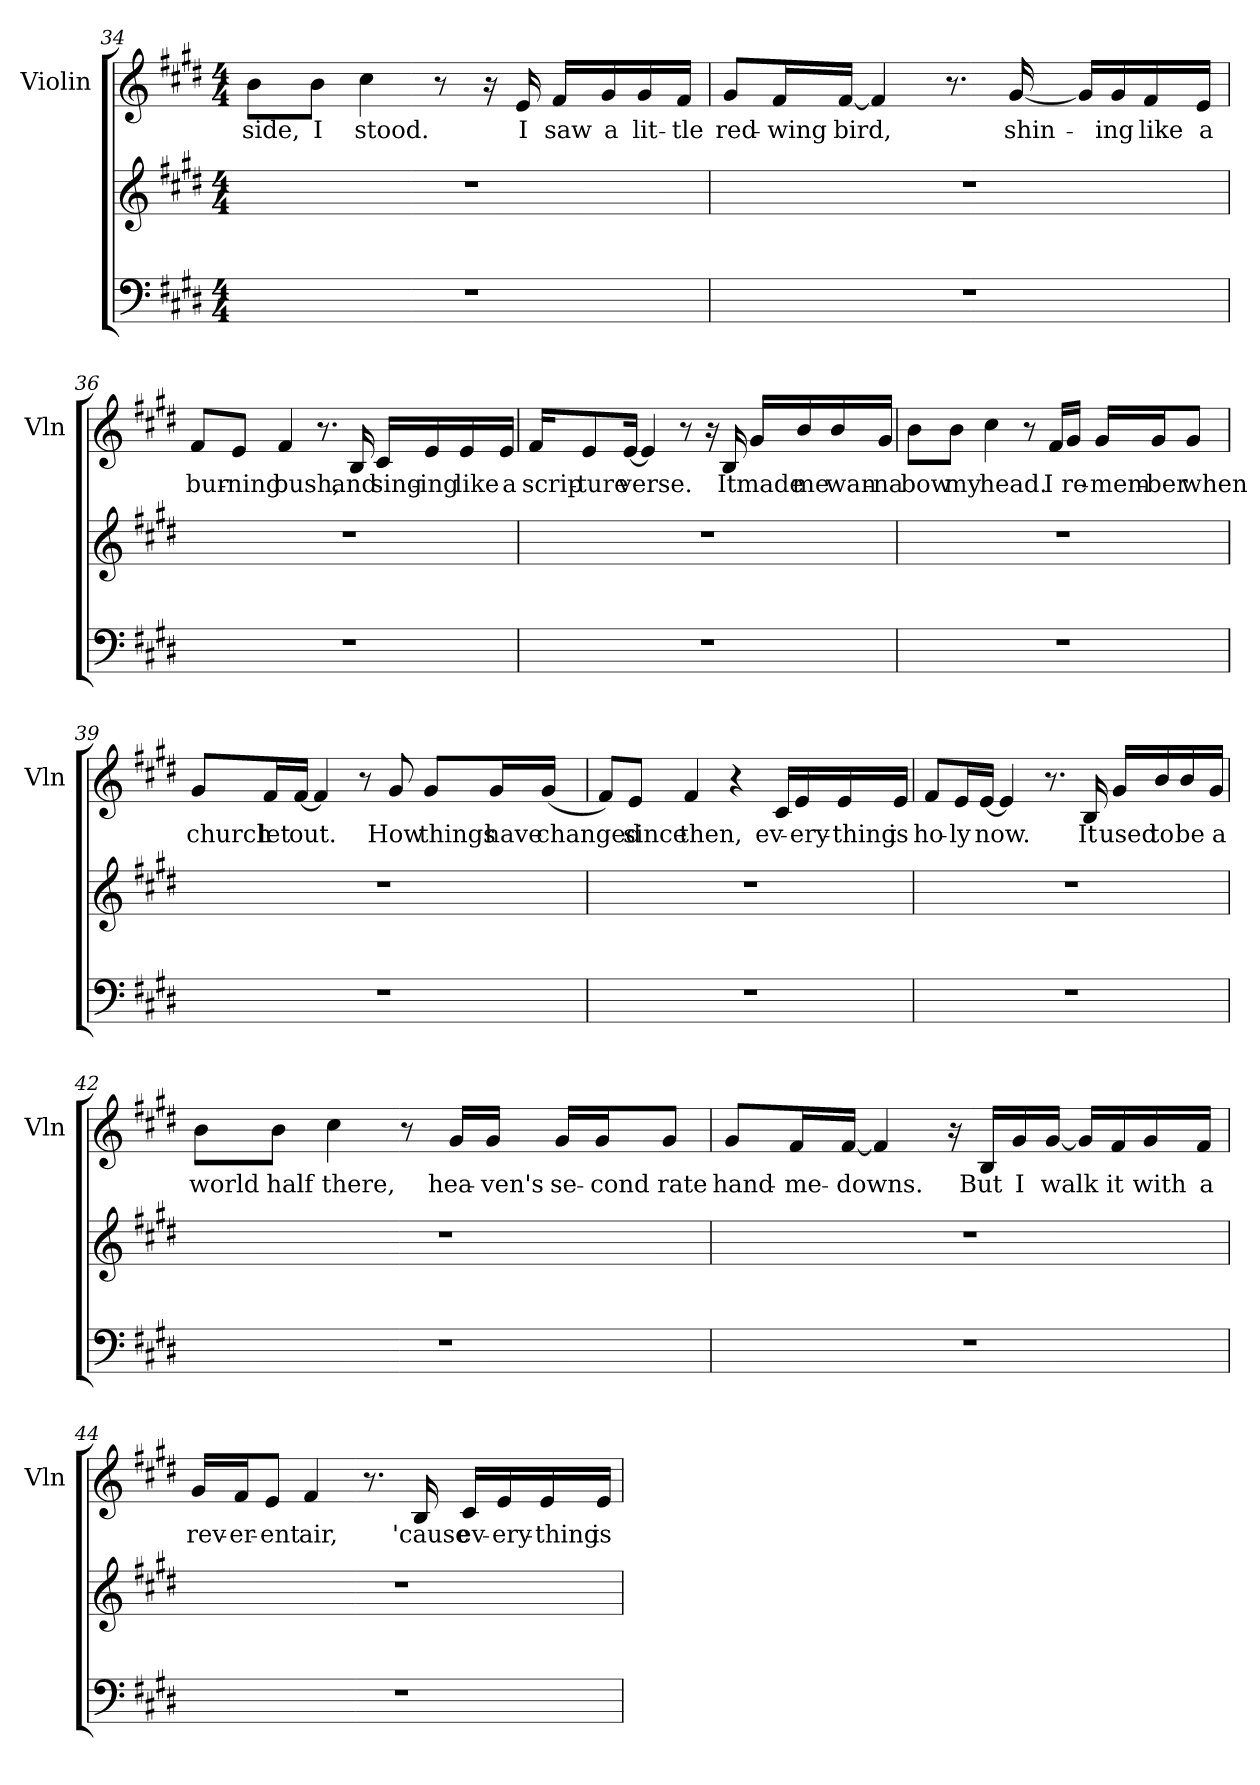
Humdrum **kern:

**kern	**kern	**kern	**text
*part2	*part2	*part1	*part1
*staff3	*staff2	*staff1	*staff1
*	*	*I"Violin	*
*	*	*I'Vln	*
*clefF4	*clefG2	*clefG2	*
*k[f#c#g#d#]	*k[f#c#g#d#]	*k[f#c#g#d#]	*
*M4/4	*M4/4	*M4/4	*
=34	=34	=34	=34
1r	1r	8bL	-side,
.	.	8bJ	I
.	.	4cc#\	stood.
.	.	8r	.
.	.	16r	.
.	.	16e/	I
.	.	16f#LL	saw
.	.	16g#	a
.	.	16g#	lit-
.	.	16f#JJ	-tle
!!LO:LB:g=z
=35	=35	=35	=35
1r	1r	8g#L	red-
.	.	16f#L	-wing
.	.	[16f#JJ	bird,
.	.	4f#/]	.
.	.	8.r	.
.	.	[16g#/	shin-
.	.	16g#LL]	.
.	.	16g#	-ing
.	.	16f#	like
.	.	16eJJ	a
=36	=36	=36	=36
1r	1r	8f#L	bur-
.	.	8eJ	-ning
.	.	4f#/	bush,
.	.	8.r	.
.	.	16B/	and
.	.	16c#LL	sing-
.	.	16e	-ing
.	.	16e	like
.	.	16eJJ	a
!!LO:LB:g=z
=37	=37	=37	=37
1r	1r	16f#KL	scrip-
.	.	8e	-ture
.	.	[16eJk	verse.
.	.	4e/]	.
.	.	8r	.
.	.	16r	.
.	.	16B/	It
.	.	16g#LL	made
.	.	16b	me
.	.	16b	wan-
.	.	16g#JJ	-na
=38	=38	=38	=38
1r	1r	8bL	bow
.	.	8bJ	my
.	.	4cc#\	head.
.	.	8r	.
.	.	16f#LL	I
.	.	16g#JJ	re-
.	.	16g#LL	-mem-
.	.	16g#J	-ber
.	.	8g#J	when
!!LO:LB:g=z
=39	=39	=39	=39
1r	1r	8g#L	church
.	.	16f#L	let
.	.	[16f#JJ	out.
.	.	4f#/]	.
.	.	8r	.
.	.	8g#/	How
.	.	8g#L	things
.	.	16g#L	have
.	.	(<16g#JJ	changed
=40	=40	=40	=40
1r	1r	8f#L)	.
.	.	8eJ	since
.	.	4f#/	then,
.	.	4r	.
.	.	16c#LL	ev-
.	.	16e	-ery-
.	.	16e	-thing
.	.	16eJJ	is
!!LO:LB:g=z
=41	=41	=41	=41
1r	1r	8f#L	ho-
.	.	16eL	-ly
.	.	[16eJJ	now.
.	.	4e/]	.
.	.	8.r	.
.	.	16B/	It
.	.	16g#LL	used
.	.	16b	to
.	.	16b	be
.	.	16g#JJ	a
=42	=42	=42	=42
1r	1r	8bL	world
.	.	8bJ	half
.	.	4cc#\	there,
.	.	8r	.
.	.	16g#LL	hea-
.	.	16g#JJ	-ven's
.	.	16g#LL	se-
.	.	16g#J	-cond
.	.	8g#J	rate
!!LO:LB:g=z
=43	=43	=43	=43
1r	1r	8g#L	hand-
.	.	16f#L	-me-
.	.	[16f#JJ	-downs.
.	.	4f#/]	.
.	.	16r	.
.	.	16BLL	But
.	.	16g#	I
.	.	[16g#JJ	walk
.	.	16g#LL]	.
.	.	16f#	it
.	.	16g#	with
.	.	16f#JJ	a
=44	=44	=44	=44
1r	1r	16g#LL	rev-
.	.	16f#J	-er-
.	.	8eJ	-ent
.	.	4f#/	air,
.	.	8.r	.
.	.	16B/	'cause
.	.	16c#LL	ev-
.	.	16e	-ery-
.	.	16e	-thing
.	.	16eJJ	is
=	=	=	=
*-	*-	*-	*-
